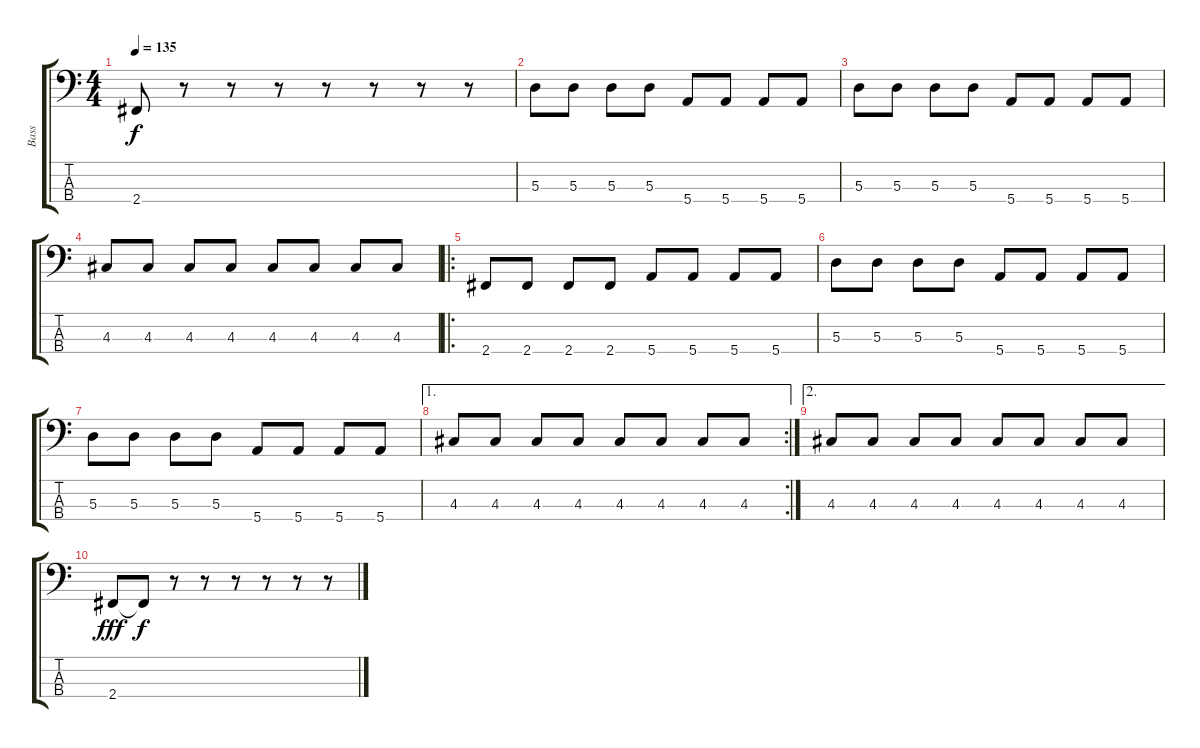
\track ("Bass" "Bass") {instrument electricbassfinger}
\staff {score tabs}
\tuning (G2 D2 A1 E1) {hide}
\ts (4 4)
\tempo 135
\clef f4
\ks c
2.4.8{dy f} r.8 r.8 r.8 r.8 r.8 r.8 r.8 |
5.3.8 5.3.8 5.3.8 5.3.8 5.4.8 5.4.8 5.4.8 5.4.8 |
5.3.8 5.3.8 5.3.8 5.3.8 5.4.8 5.4.8 5.4.8 5.4.8 |
4.3.8 4.3.8 4.3.8 4.3.8 4.3.8 4.3.8 4.3.8 4.3.8 |
\ro
2.4.8 2.4.8 2.4.8 2.4.8 5.4.8 5.4.8 5.4.8 5.4.8 |
5.3.8 5.3.8 5.3.8 5.3.8 5.4.8 5.4.8 5.4.8 5.4.8 |
5.3.8 5.3.8 5.3.8 5.3.8 5.4.8 5.4.8 5.4.8 5.4.8 |
\ae 1
\rc 2
4.3.8 4.3.8 4.3.8 4.3.8 4.3.8 4.3.8 4.3.8 4.3.8 |
\ae 2
4.3.8 4.3.8 4.3.8 4.3.8 4.3.8 4.3.8 4.3.8 4.3.8 |
2.4.8{dy fff} 2.4{t}.8{dy f} r.8 r.8 r.8 r.8 r.8 r.8
